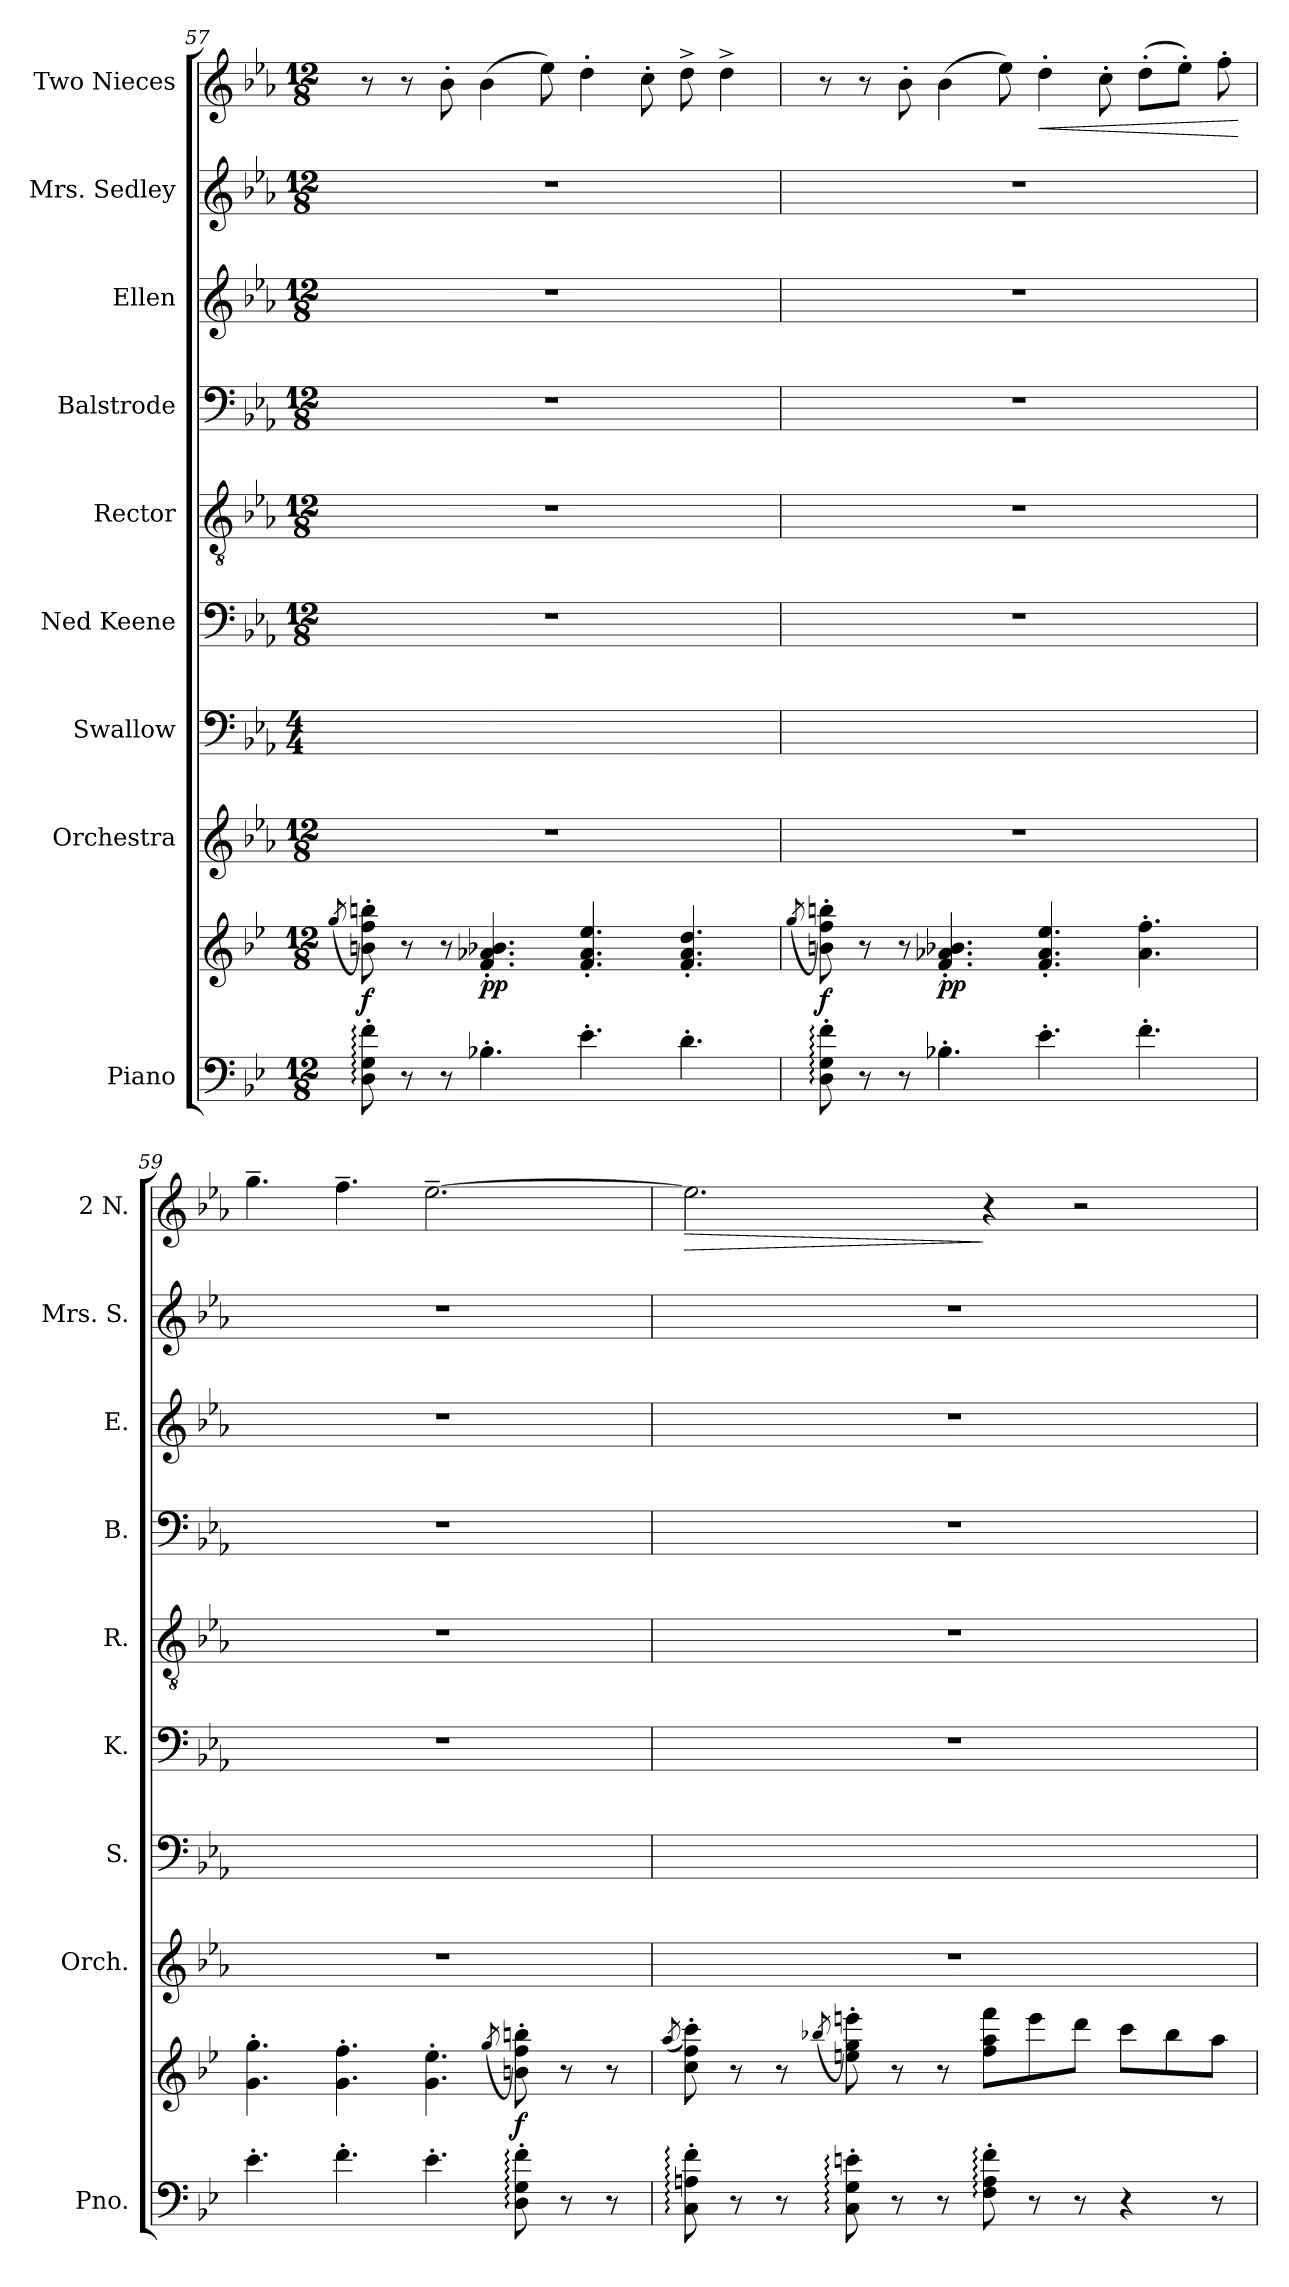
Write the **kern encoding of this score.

**kern	**kern	**dynam	**kern	**kern	**kern	**kern	**kern	**kern	**kern	**kern	**dynam
*part9	*part9	*part9	*part8	*part7	*part6	*part5	*part4	*part3	*part2	*part1	*part1
*staff10	*staff9	*staff9/10	*staff8	*staff7	*staff6	*staff5	*staff4	*staff3	*staff2	*staff1	*staff1
*I"Piano	*	*	*I"Orchestra	*I"Swallow	*I"Ned Keene	*I"Rector	*I"Balstrode	*I"Ellen	*I"Mrs. Sedley	*I"Two Nieces	*
*I'Pno.	*	*	*I'Orch.	*I'S.	*I'K.	*I'R.	*I'B.	*I'E.	*I'Mrs. S.	*I'2 N.	*
!!LO:PB:g=z
*clefF4	*clefG2	*	*clefG2	*clefF4	*clefF4	*clefGv2	*clefF4	*clefG2	*clefG2	*clefG2	*
*k[b-e-]	*k[b-e-]	*	*k[b-e-a-]	*k[b-e-a-]	*k[b-e-a-]	*k[b-e-a-]	*k[b-e-a-]	*k[b-e-a-]	*k[b-e-a-]	*k[b-e-a-]	*
*M12/8	*M12/8	*	*M12/8	*M4/4	*M12/8	*M12/8	*M12/8	*M12/8	*M12/8	*M12/8	*
=57	=57	=57	=57	=57	=57	=57	=57	=57	=57	=57	=57
.	(<8qgg/	.	.	.	.	.	.	.	.	.	.
!	!	!LO:DY:b	!	!	!	!	!	!	!	!	!
8D\:' 8G\:' 8f\:'	8bn\' 8ff\' 8bbn\')	f	1.r	1.r	1.r	1.r	1.r	1.r	1.r	8r	.
8r	8r	.	.	.	.	.	.	.	.	8r	.
8r	8r	.	.	.	.	.	.	.	.	8b-'\	.
!	!	!LO:DY:b	!	!	!	!	!	!	!	!	!
4.B-X'\	4.f/' 4.a-X/' 4.b-X/'	pp	.	.	.	.	.	.	.	(>4b-\	.
.	.	.	.	.	.	.	.	.	.	8ee-\)	.
4.e-'\	4.f/' 4.a-/' 4.ee-/'	.	.	.	.	.	.	.	.	4dd'\	.
.	.	.	.	.	.	.	.	.	.	8cc'\	.
4.d'\	4.f/' 4.a-/' 4.dd/'	.	.	.	.	.	.	.	.	8dd^\	.
.	.	.	.	.	.	.	.	.	.	4dd^\	.
=58	=58	=58	=58	=58	=58	=58	=58	=58	=58	=58	=58
.	(<8qgg/	.	.	.	.	.	.	.	.	.	.
!	!	!LO:DY:b	!	!	!	!	!	!	!	!	!
8D\:' 8G\:' 8f\:'	8bn\' 8ff\' 8bbn\')	f	1.r	1.r	1.r	1.r	1.r	1.r	1.r	8r	.
8r	8r	.	.	.	.	.	.	.	.	8r	.
8r	8r	.	.	.	.	.	.	.	.	8b-'\	.
!	!	!LO:DY:b	!	!	!	!	!	!	!	!	!
4.B-X'\	4.f/' 4.a-X/' 4.b-X/'	pp	.	.	.	.	.	.	.	(>4b-\	.
.	.	.	.	.	.	.	.	.	.	8ee-\)	.
!	!	!	!	!	!	!	!	!	!	!	!LO:HP:b
4.e-'\	4.f/' 4.a-/' 4.ee-/'	.	.	.	.	.	.	.	.	4dd'\	<
.	.	.	.	.	.	.	.	.	.	8cc'\	.
4.f'\	4.a-\' 4.ff\'	.	.	.	.	.	.	.	.	(>8dd'\L	.
.	.	.	.	.	.	.	.	.	.	8ee-'\J)	.
.	.	.	.	.	.	.	.	.	.	8ff'\	.
.	.	.	.	.	.	.	.	.	.	.	[
=59	=59	=59	=59	=59	=59	=59	=59	=59	=59	=59	=59
4.e-'\	4.g\' 4.gg\'	.	1.r	1.r	1.r	1.r	1.r	1.r	1.r	4.gg~\	.
4.f'\	4.g\' 4.ff\'	.	.	.	.	.	.	.	.	4.ff~\	.
4.e-'\	4.g\' 4.ee-\'	.	.	.	.	.	.	.	.	[2.ee-~\	.
.	(<8qgg/	.	.	.	.	.	.	.	.	.	.
!	!	!LO:DY:b	!	!	!	!	!	!	!	!	!
8D\:' 8G\:' 8f\:'	8bn\' 8ff\' 8bbn\')	f	.	.	.	.	.	.	.	.	.
8r	8r	.	.	.	.	.	.	.	.	.	.
8r	8r	.	.	.	.	.	.	.	.	.	.
!!LO:PB:g=z
=60	=60	=60	=60	=60	=60	=60	=60	=60	=60	=60	=60
.	(<8qaa/	.	.	.	.	.	.	.	.	.	.
!	!	!	!	!	!	!	!	!	!	!	!LO:HP:b
8C\:' 8An\:' 8f\:'	8cc\' 8ff\' 8ccc\')	.	1.r	1.r	1.r	1.r	1.r	1.r	1.r	2.ee-\]	>
8r	8r	.	.	.	.	.	.	.	.	.	.
8r	8r	.	.	.	.	.	.	.	.	.	.
.	(<8qbb-X/	.	.	.	.	.	.	.	.	.	.
8C\:' 8G\:' 8en\:'	8een\' 8gg\' 8eeen\')	.	.	.	.	.	.	.	.	.	.
8r	8r	.	.	.	.	.	.	.	.	.	.
8r	8r	.	.	.	.	.	.	.	.	.	.
8F\:' 8A\:' 8f\:'	8ff\ 8aa\ 8fff\L	.	.	.	.	.	.	.	.	4r	]
8r	8eee\	.	.	.	.	.	.	.	.	.	.
8r	8ddd\J	.	.	.	.	.	.	.	.	2r	.
4r	8ccc\L	.	.	.	.	.	.	.	.	.	.
.	8bb-\	.	.	.	.	.	.	.	.	.	.
8r	8aa\J	.	.	.	.	.	.	.	.	.	.
=	=	=	=	=	=	=	=	=	=	=	=
*-	*-	*-	*-	*-	*-	*-	*-	*-	*-	*-	*-
